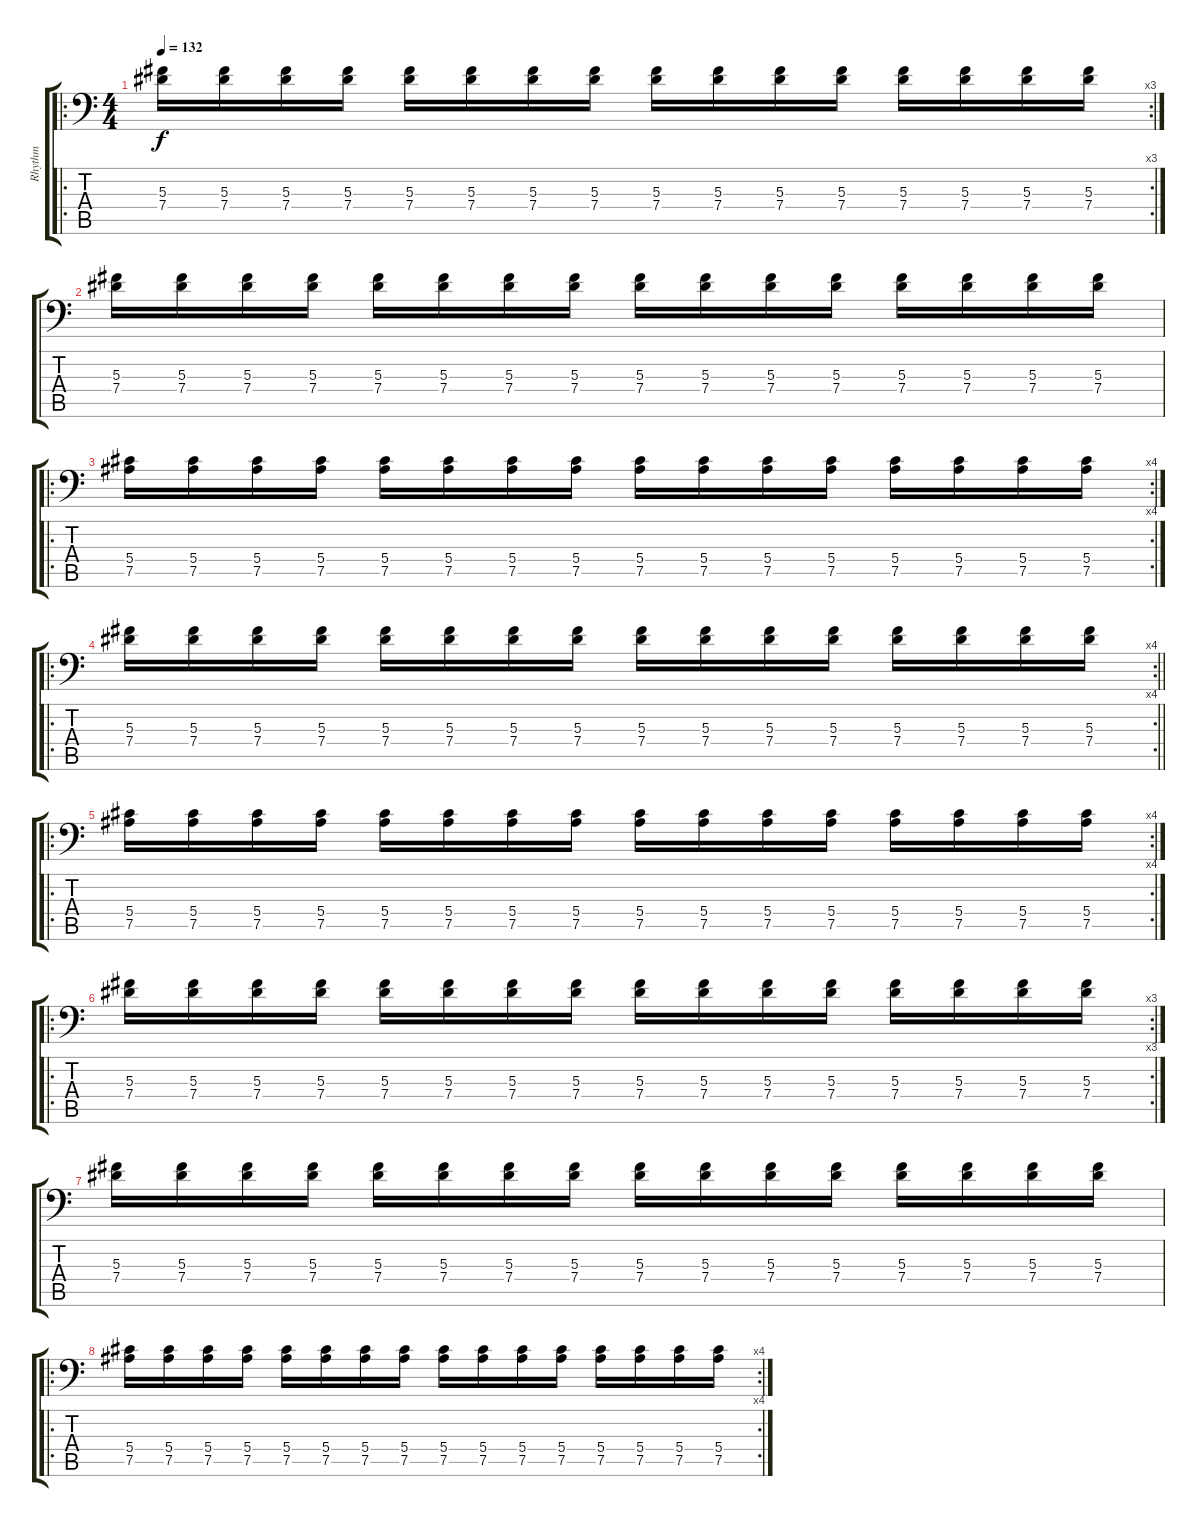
\track ("Rhythm" "Rhythm") {instrument distortionguitar}
\staff {score tabs}
\tuning (Bb3 F3 Db3 Ab2 Eb2 Bb1) {hide}
\ro
\rc 3
\ts (4 4)
\tempo 132
\clef f4
\ks c
(5.3 7.4).16{dy f} (5.3 7.4).16 (5.3 7.4).16 (5.3 7.4).16 (5.3 7.4).16 (5.3 7.4).16 (5.3 7.4).16 (5.3 7.4).16 (5.3 7.4).16 (5.3 7.4).16 (5.3 7.4).16 (5.3 7.4).16 (5.3 7.4).16 (5.3 7.4).16 (5.3 7.4).16 (5.3 7.4).16 |
(5.3 7.4).16 (5.3 7.4).16 (5.3 7.4).16 (5.3 7.4).16 (5.3 7.4).16 (5.3 7.4).16 (5.3 7.4).16 (5.3 7.4).16 (5.3 7.4).16 (5.3 7.4).16 (5.3 7.4).16 (5.3 7.4).16 (5.3 7.4).16 (5.3 7.4).16 (5.3 7.4).16 (5.3 7.4).16 |
\ro
\rc 4
(5.4 7.5).16 (5.4 7.5).16 (5.4 7.5).16 (5.4 7.5).16 (5.4 7.5).16 (5.4 7.5).16 (5.4 7.5).16 (5.4 7.5).16 (5.4 7.5).16 (5.4 7.5).16 (5.4 7.5).16 (5.4 7.5).16 (5.4 7.5).16 (5.4 7.5).16 (5.4 7.5).16 (5.4 7.5).16 |
\ro
\rc 4
\barLineRight lightlight
(5.3 7.4).16 (5.3 7.4).16 (5.3 7.4).16 (5.3 7.4).16 (5.3 7.4).16 (5.3 7.4).16 (5.3 7.4).16 (5.3 7.4).16 (5.3 7.4).16 (5.3 7.4).16 (5.3 7.4).16 (5.3 7.4).16 (5.3 7.4).16 (5.3 7.4).16 (5.3 7.4).16 (5.3 7.4).16 |
\ro
\rc 4
(5.4 7.5).16 (5.4 7.5).16 (5.4 7.5).16 (5.4 7.5).16 (5.4 7.5).16 (5.4 7.5).16 (5.4 7.5).16 (5.4 7.5).16 (5.4 7.5).16 (5.4 7.5).16 (5.4 7.5).16 (5.4 7.5).16 (5.4 7.5).16 (5.4 7.5).16 (5.4 7.5).16 (5.4 7.5).16 |
\ro
\rc 3
(5.3 7.4).16 (5.3 7.4).16 (5.3 7.4).16 (5.3 7.4).16 (5.3 7.4).16 (5.3 7.4).16 (5.3 7.4).16 (5.3 7.4).16 (5.3 7.4).16 (5.3 7.4).16 (5.3 7.4).16 (5.3 7.4).16 (5.3 7.4).16 (5.3 7.4).16 (5.3 7.4).16 (5.3 7.4).16 |
(5.3 7.4).16 (5.3 7.4).16 (5.3 7.4).16 (5.3 7.4).16 (5.3 7.4).16 (5.3 7.4).16 (5.3 7.4).16 (5.3 7.4).16 (5.3 7.4).16 (5.3 7.4).16 (5.3 7.4).16 (5.3 7.4).16 (5.3 7.4).16 (5.3 7.4).16 (5.3 7.4).16 (5.3 7.4).16 |
\ro
\rc 4
(5.4 7.5).16 (5.4 7.5).16 (5.4 7.5).16 (5.4 7.5).16 (5.4 7.5).16 (5.4 7.5).16 (5.4 7.5).16 (5.4 7.5).16 (5.4 7.5).16 (5.4 7.5).16 (5.4 7.5).16 (5.4 7.5).16 (5.4 7.5).16 (5.4 7.5).16 (5.4 7.5).16 (5.4 7.5).16
